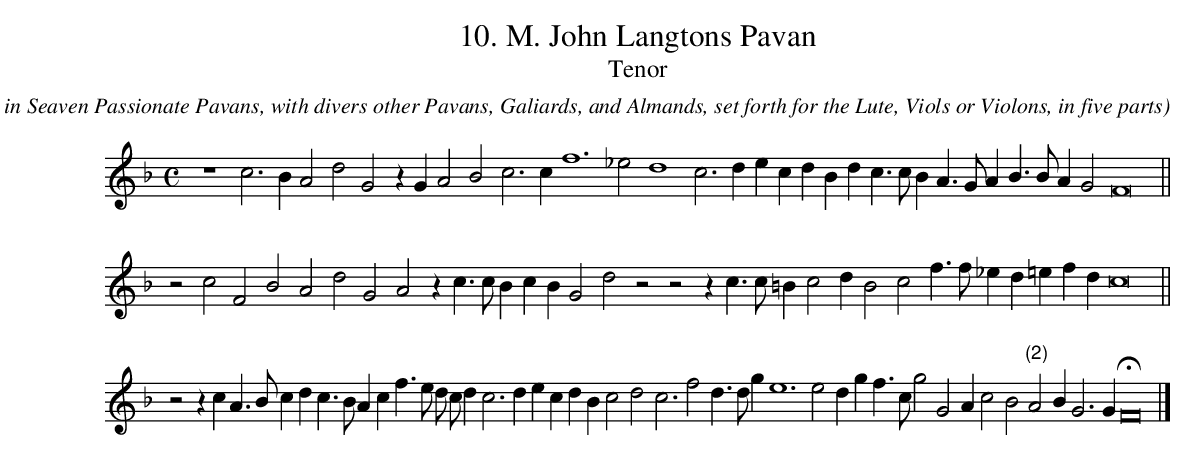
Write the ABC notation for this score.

X:1
T:10. M. John Langtons Pavan
T:Tenor
C: John Dowland
O: From Lachrimae, or Seaven Teares figured in Seaven Passionate Pavans, with divers other Pavans, Galiards, and Almands, set forth for the Lute, Viols or Violons, in five parts
L:1/4
M:C
K:F -8va
z4 c3 B A2 d2 G2 z G A2 B2 c3 c f6 _e2 d4 c3 d e c d B d c > c B A > G A B > B A G2 F8 ||
z2 c2 F2 B2 A2 d2 G2 A2 z c > c B c B G2 d2 z2 z2 z c > c =B c2 d B2 c2 f > f _e d =e f d c8 ||
z2 z c A > B c d c > B A c f > e d/ c/ d c3 d e c d B c2 d2 c3 f2 d > d g e6 e2 d g f > c g2 G2 A c2 B2 "(2)"A2 B G3 G HF8 |]
